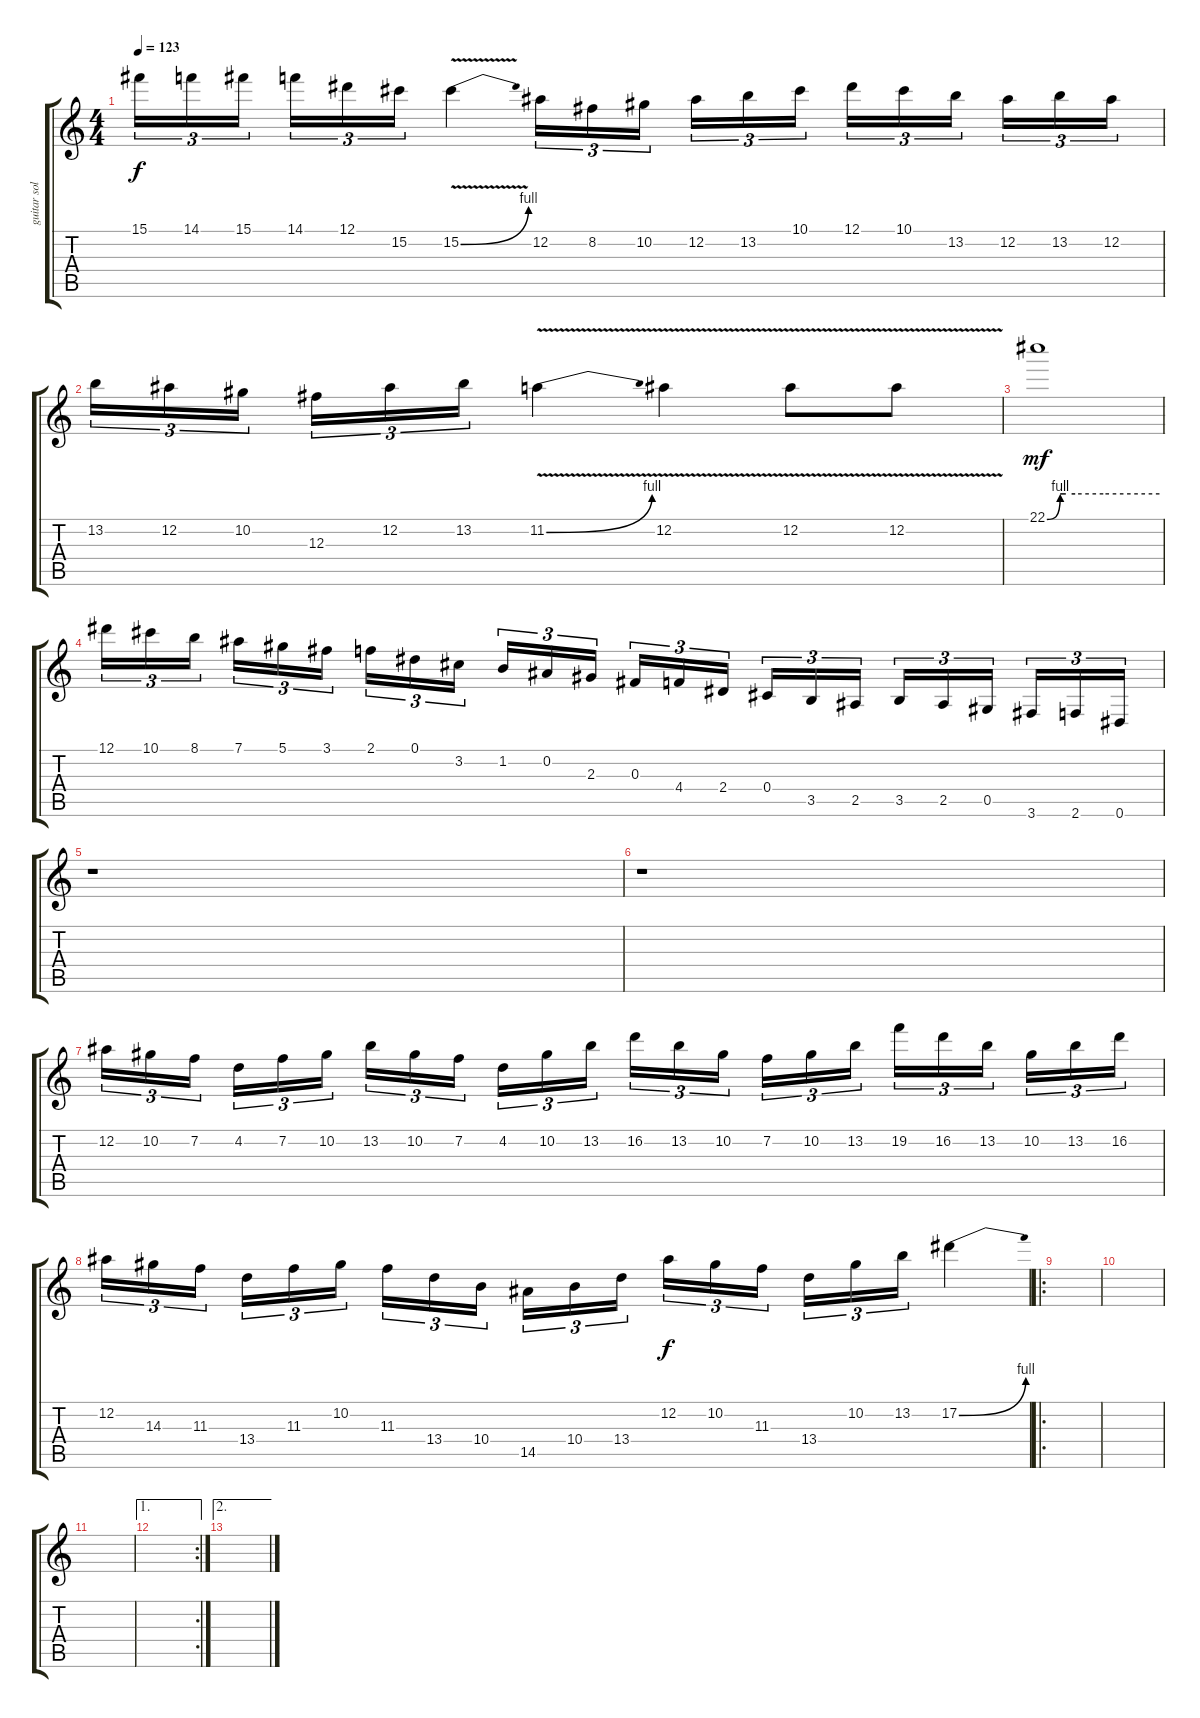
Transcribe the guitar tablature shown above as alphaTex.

\track ("guitar solo" "guitar sol") {instrument overdrivenguitar}
\staff {score tabs}
\tuning (Eb4 Bb3 Gb3 Db3 Ab2 Eb2) {hide}
\ts (4 4)
\tempo 123
\clef g2
\ks c
15.1.16{tu (3 2) dy f} 14.1.16{tu (3 2)} 15.1.16{tu (3 2)} 14.1.16{tu (3 2)} 12.1.16{tu (3 2)} 15.2.16{tu (3 2)} 15.2{be (bend 0 0 60 4) v}.4 12.2.16{tu (3 2)} 8.2.16{tu (3 2)} 10.2.16{tu (3 2)} 12.2.16{tu (3 2)} 13.2.16{tu (3 2)} 10.1.16{tu (3 2)} 12.1.16{tu (3 2)} 10.1.16{tu (3 2)} 13.2.16{tu (3 2)} 12.2.16{tu (3 2)} 13.2.16{tu (3 2)} 12.2.16{tu (3 2)} |
13.2.16{tu (3 2)} 12.2.16{tu (3 2)} 10.2.16{tu (3 2)} 12.3.16{tu (3 2)} 12.2.16{tu (3 2)} 13.2.16{tu (3 2)} 11.2{be (bend 0 0 60 4) v}.4 12.2{v}.4 12.2{v}.8 12.2{v}.8 |
22.1{be (custom 0 0 7 4 10 4 15 4 30 4 60 4)}.1{dy mf} |
12.1.16{tu (3 2)} 10.1.16{tu (3 2)} 8.1.16{tu (3 2)} 7.1.16{tu (3 2)} 5.1.16{tu (3 2)} 3.1.16{tu (3 2)} 2.1.16{tu (3 2)} 0.1.16{tu (3 2)} 3.2.16{tu (3 2)} 1.2.16{tu (3 2)} 0.2.16{tu (3 2)} 2.3.16{tu (3 2)} 0.3.16{tu (3 2)} 4.4.16{tu (3 2)} 2.4.16{tu (3 2)} 0.4.16{tu (3 2)} 3.5.16{tu (3 2)} 2.5.16{tu (3 2)} 3.5.16{tu (3 2)} 2.5.16{tu (3 2)} 0.5.16{tu (3 2)} 3.6.16{tu (3 2)} 2.6.16{tu (3 2)} 0.6.16{tu (3 2)} |
r.1 |
r.1 |
12.2.16{tu (3 2)} 10.2.16{tu (3 2)} 7.2.16{tu (3 2)} 4.2.16{tu (3 2)} 7.2.16{tu (3 2)} 10.2.16{tu (3 2)} 13.2.16{tu (3 2)} 10.2.16{tu (3 2)} 7.2.16{tu (3 2)} 4.2.16{tu (3 2)} 10.2.16{tu (3 2)} 13.2.16{tu (3 2)} 16.2.16{tu (3 2)} 13.2.16{tu (3 2)} 10.2.16{tu (3 2)} 7.2.16{tu (3 2)} 10.2.16{tu (3 2)} 13.2.16{tu (3 2)} 19.2.16{tu (3 2)} 16.2.16{tu (3 2)} 13.2.16{tu (3 2)} 10.2.16{tu (3 2)} 13.2.16{tu (3 2)} 16.2.16{tu (3 2)} |
12.2.16{tu (3 2)} 14.3.16{tu (3 2)} 11.3.16{tu (3 2)} 13.4.16{tu (3 2)} 11.3.16{tu (3 2)} 10.2.16{tu (3 2)} 11.3.16{tu (3 2)} 13.4.16{tu (3 2)} 10.4.16{tu (3 2)} 14.5.16{tu (3 2)} 10.4.16{tu (3 2)} 13.4.16{tu (3 2)} 12.2.16{tu (3 2) dy f} 10.2.16{tu (3 2)} 11.3.16{tu (3 2)} 13.4.16{tu (3 2)} 10.2.16{tu (3 2)} 13.2.16{tu (3 2)} 17.2{be (bend 0 0 60 4)}.4 |
\ro
|
|
|
\ae 1
\rc 2
|
\ae 2
